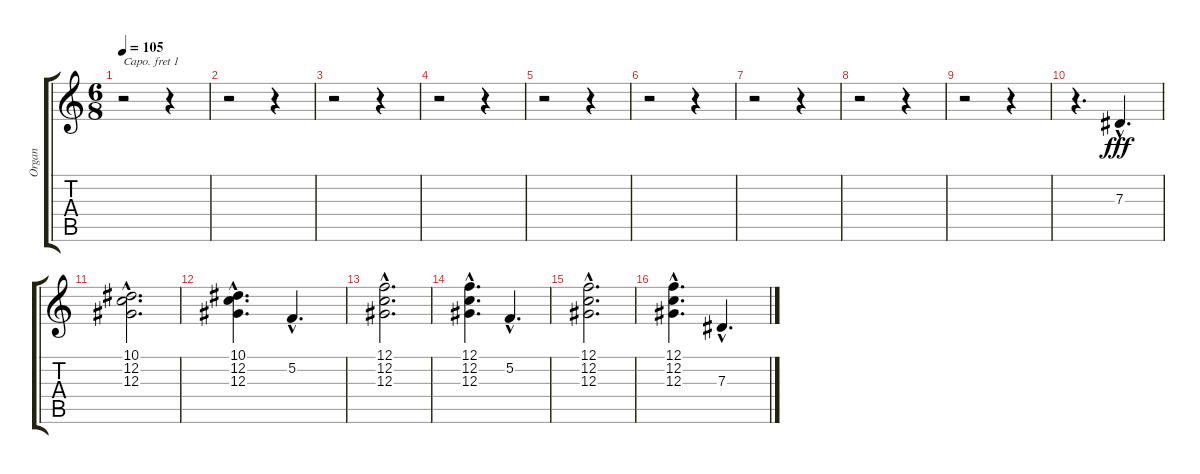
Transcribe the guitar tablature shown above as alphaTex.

\track ("Organ" "Organ") {instrument drawbarorgan}
\staff {score tabs}
\capo 1
\tuning (E4 B3 G3 D3 A2 E2) {hide}
\ts (6 8)
\tempo 105
\clef g2
\ks c
r.2{dy f} r.4 |
r.2 r.4 |
r.2 r.4 |
r.2 r.4 |
r.2 r.4 |
r.2 r.4 |
r.2 r.4 |
r.2 r.4 |
r.2 r.4 |
r.4{d} 7.3{hac}.4{d dy fff volume 12} |
(10.1{hac} 12.2{hac} 12.3{hac}).2{d} |
(10.1{hac} 12.2{hac} 12.3{hac}).4{d} 5.2{hac}.4{d} |
(12.1{hac} 12.2{hac} 12.3{hac}).2{d} |
(12.1{hac} 12.2{hac} 12.3{hac}).4{d} 5.2{hac}.4{d} |
(12.1{hac} 12.2{hac} 12.3{hac}).2{d} |
(12.1{hac} 12.2{hac} 12.3{hac}).4{d} 7.3{hac}.4{d}
